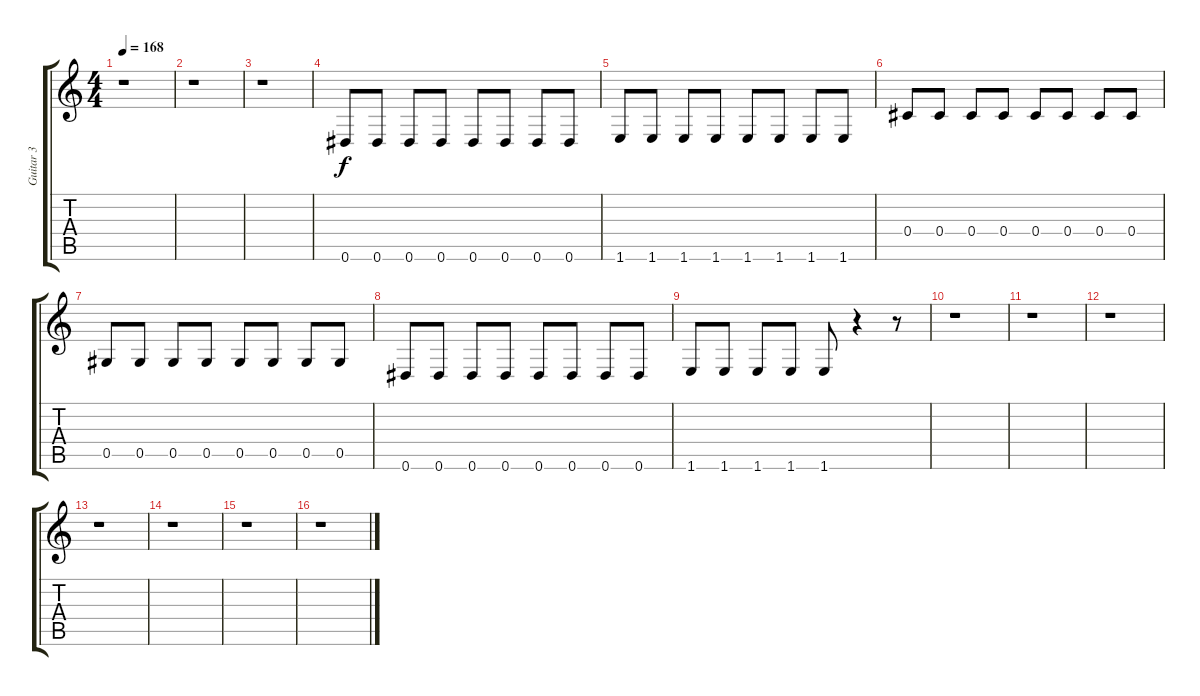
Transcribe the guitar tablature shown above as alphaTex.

\track ("Guitar 3" "Guitar 3") {instrument electricguitarclean}
\staff {score tabs}
\tuning (Eb4 Bb3 Gb3 Db3 Ab2 Eb2) {hide}
\ts (4 4)
\tempo 168
\clef g2
\ks c
r.1{dy f} |
r.1 |
r.1 |
0.6.8 0.6.8 0.6.8 0.6.8 0.6.8 0.6.8 0.6.8 0.6.8 |
1.6.8 1.6.8 1.6.8 1.6.8 1.6.8 1.6.8 1.6.8 1.6.8 |
0.4.8 0.4.8 0.4.8 0.4.8 0.4.8 0.4.8 0.4.8 0.4.8 |
0.5.8 0.5.8 0.5.8 0.5.8 0.5.8 0.5.8 0.5.8 0.5.8 |
0.6.8 0.6.8 0.6.8 0.6.8 0.6.8 0.6.8 0.6.8 0.6.8 |
1.6.8 1.6.8 1.6.8 1.6.8 1.6.8 r.4 r.8 |
r.1 |
r.1 |
r.1 |
r.1 |
r.1 |
r.1 |
r.1
